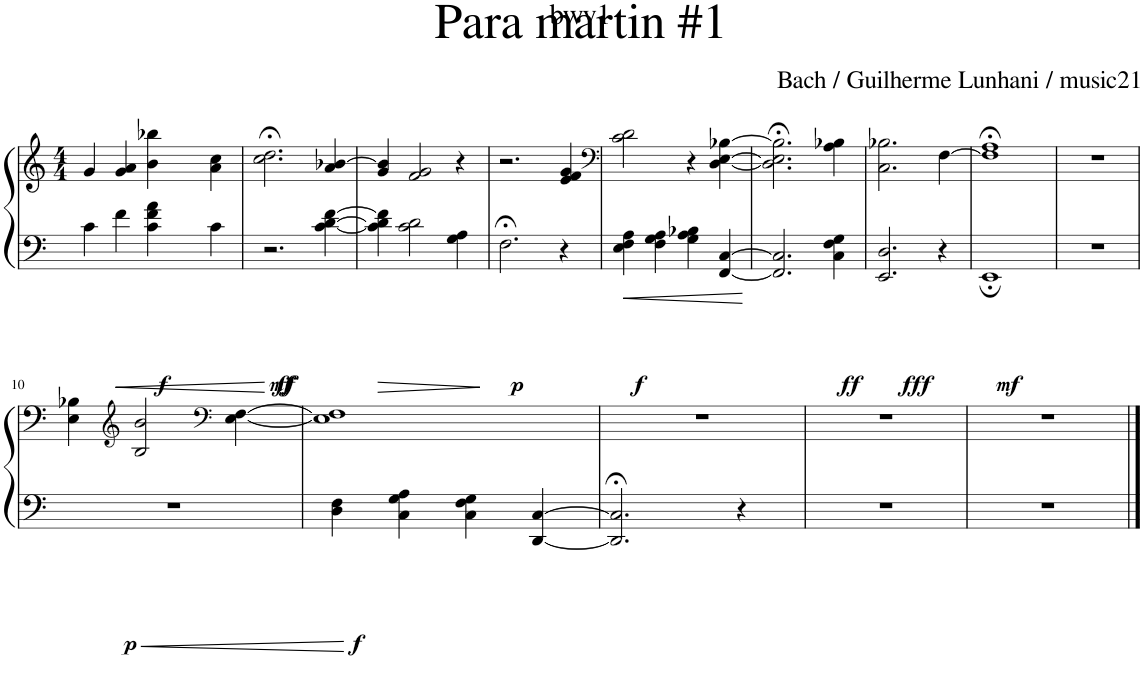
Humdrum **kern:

**kern	**kern	**dynam
*part1	*part1	*part1
*staff2	*staff1	*staff1/2
*I"Piano	*	*
*I'Pno	*	*
*clefF4	*clefG2	*
*k[]	*k[]	*
*	*M4/4	*
=1	=1	=1
!	!	!LO:DY:b=2
4c\	4g/	f
4f\	4g/ 4a/	.
!	!	!LO:DY:b=2
4c\ 4f\ 4a\	4b\ 4bb-X\	ff
4c\	4a\ 4cc\	.
=2	=2	=2
!	!	!LO:DY:b=2
2.r	2.cc\;< 2.dd\;<	mf
[4c\ [4d\ [4f\	4a/ [4b-X/	.
=3	=3	=3
4c\] 4d\] 4f\]	4g/ 4b-/]	.
2c\ 2d\	2f/ 2g/	.
4G\ 4A\	4r	.
=4	=4	=4
!	!	!LO:DY:b=2
2.F;<\	2.r	p
!	!	!LO:DY:b=2
4r	4e/ 4f/ 4g/	f
=5	=5	=5
*	*clefF4	*
4E\ 4F\ 4A\	2c\ 2d\	.
4F\ 4G\ 4A\	.	.
4G\ 4A\ 4B-X\	4r	.
!	!	!LO:DY:b=2
[4FF/ [4C/	[4D\ [4E\ [4B-X\	ff
=6	=6	=6
2.FF/] 2.C/]	2.D\];< 2.E\];< 2.B-\];<	.
!	!	!LO:DY:b=2
4C\ 4F\ 4G\	4A\ 4B-X\	fff
=7	=7	=7
2.EE/ 2.D/	2.C\ 2.B-X\	.
!	!	!LO:DY:b=2
4r	[4F\	mf
=8	=8	=8
1EE;	1F];< 1A;<	.
=9	=9	=9
1r	1r	.
!!LO:LB:g=z
=10	=10	=10
!	!	!LO:DY:b=2
1r	4E\ 4B-X\	p
*	*clefG2	*
.	2B-/ 2b/	.
*	*clefF4	*
.	[4E\ [4F\	.
=11	=11	=11
!	!	!LO:DY:b=2
4D\ 4F\	1E] 1F]	f
4C\ 4G\ 4A\	.	.
4C\ 4F\ 4G\	.	.
[4DD/ [4C/	.	.
=12	=12	=12
2.DD/];< 2.C/];<	1r	.
4r	.	.
=13	=13	=13
1r	1r	.
=14	=14	=14
1r	1r	.
==	==	==
*-	*-	*-
